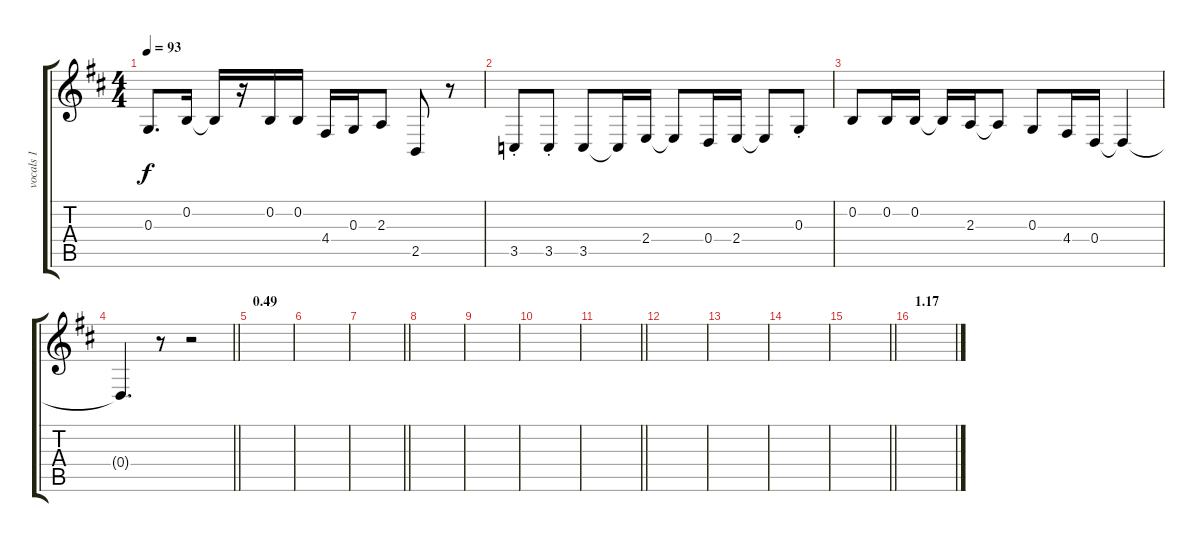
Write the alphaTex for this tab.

\track ("vocals 1" "vocals 1") {instrument clarinet}
\staff {score tabs}
\tuning (E4 B3 G3 D3 A2 E2) {hide}
\ts (4 4)
\tempo 93
\clef g2
\ks d
0.3.8{d dy f} 0.2.16 0.2{t}.16 r.16 0.2.16 0.2.16 4.4.16 0.3.16 2.3.8 2.5.8 r.8 |
3.5{st}.8 3.5{st}.8 3.5.8 3.5{t}.16 2.4.16 2.4{t}.8 0.4.16 2.4.16 2.4{t}.8 0.3{st}.8 |
0.2.8 0.2.16 0.2.16 0.2{t}.16 2.3.16 2.3{t}.8 0.3.8 4.4.16 0.4.16 0.4{t}.4 |
\barLineRight lightlight
0.4{t}.4{d} r.8 r.2 |
\section ("" "0.49")
|
|
\barLineRight lightlight
|
|
|
|
\barLineRight lightlight
|
|
|
|
\barLineRight lightlight
|
\section ("" "1.17")
